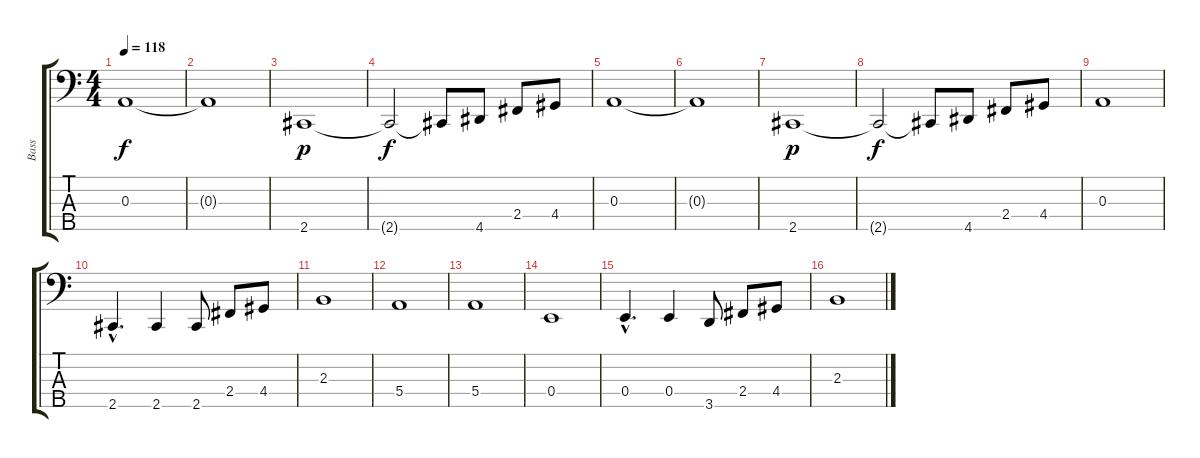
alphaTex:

\track ("Bass" "Bass") {instrument electricbassfinger}
\staff {score tabs}
\tuning (G2 D2 A1 E1 B0) {hide}
\ts (4 4)
\tempo 118
\clef f4
\ks c
0.3.1{dy f} |
0.3{t}.1 |
2.5.1{dy p} |
2.5{t}.2{dy f} 2.5{t}.8 4.5.8 2.4.8 4.4.8 |
0.3.1 |
0.3{t}.1 |
2.5.1{dy p} |
2.5{t}.2{dy f} 2.5{t}.8 4.5.8 2.4.8 4.4.8 |
0.3.1 |
2.5{hac}.4{d} 2.5.4 2.5.8 2.4.8 4.4.8 |
2.3.1 |
5.4.1 |
5.4.1 |
0.4.1 |
0.4{hac}.4{d} 0.4.4 3.5.8 2.4.8 4.4.8 |
2.3.1
